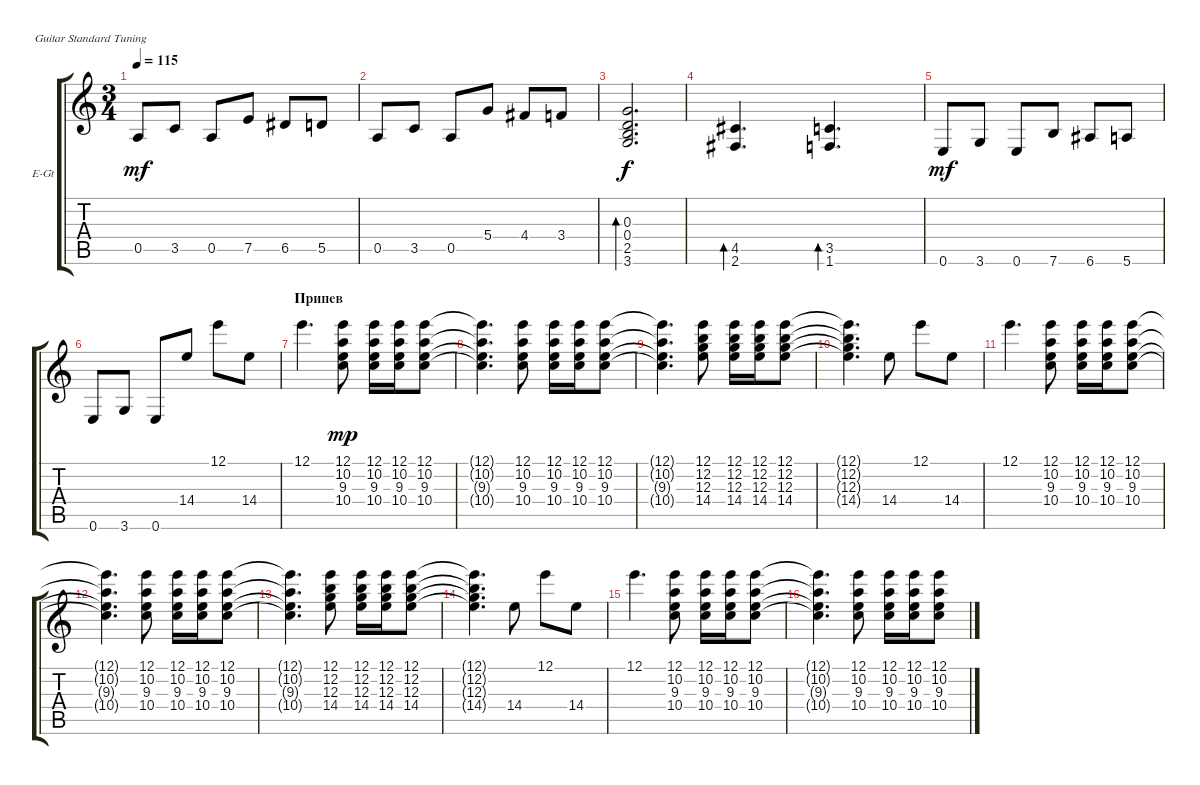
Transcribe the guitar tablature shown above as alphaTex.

\defaultSystemsLayout 4
\bracketExtendMode groupsimilarinstruments
\firstSystemTrackNameOrientation horizontal
\otherSystemsTrackNameOrientation horizontal
\track ("Г. Каспарян" "E-Gt") {mute instrument electricguitarclean}
\staff {score tabs}
\tuning (E4 B3 G3 D3 A2 E2)
\ts (3 4)
\tempo 115
\clef g2
\ks c
0.5.8{dy mf} 3.5.8 0.5.8 7.5.8 6.5.8 5.5.8 |
0.5.8 3.5.8 0.5.8 5.4.8 4.4.8 3.4.8 |
(3.6 2.5 0.4 0.3).2{d bd 61 dy f} |
(2.6 4.5).4{d bd 43} (1.6 3.5).4{d bd 41} |
0.6.8{dy mf} 3.6.8 0.6.8 7.6.8 6.6.8 5.6.8 |
0.6.8 3.6.8 0.6.8 14.4.8 12.1.8 14.4.8 |
\section ("" "Припев")
12.1.4{d} (12.1 10.2 9.3 10.4).8{dy mp} (12.1 10.4 9.3 10.2).16 (12.1 10.4 9.3 10.2).16 (12.1 10.4 9.3 10.2).8 |
(12.1{t} 10.2{t} 9.3{t} 10.4{t}).4{d} (12.1 10.4 9.3 10.2).8 (12.1 10.4 9.3 10.2).16 (12.1 10.4 9.3 10.2).16 (12.1 10.4 9.3 10.2).8 |
(10.4{t} 9.3{t} 10.2{t} 12.1{t}).4{d} (12.1 12.2 12.3 14.4).8 (12.1 14.4 12.2 12.3).16 (12.1 14.4 12.2 12.3).16 (12.1 14.4 12.2 12.3).8 |
(12.1{t} 12.2{t} 12.3{t} 14.4{t}).4{d} 14.4.8 12.1.8 14.4.8 |
12.1.4{d} (12.1 10.2 9.3 10.4).8 (12.1 10.4 9.3 10.2).16 (12.1 10.4 9.3 10.2).16 (12.1 10.4 9.3 10.2).8 |
(12.1{t} 10.2{t} 9.3{t} 10.4{t}).4{d} (12.1 10.4 9.3 10.2).8 (12.1 10.4 9.3 10.2).16 (12.1 10.4 9.3 10.2).16 (12.1 10.4 9.3 10.2).8 |
(10.4{t} 9.3{t} 10.2{t} 12.1{t}).4{d} (12.1 12.2 12.3 14.4).8 (12.1 14.4 12.2 12.3).16 (12.1 14.4 12.2 12.3).16 (12.1 14.4 12.2 12.3).8 |
(12.1{t} 12.2{t} 12.3{t} 14.4{t}).4{d} 14.4.8 12.1.8 14.4.8 |
12.1.4{d} (12.1 10.2 9.3 10.4).8 (12.1 10.4 9.3 10.2).16 (12.1 10.4 9.3 10.2).16 (12.1 10.4 9.3 10.2).8 |
(12.1{t} 10.2{t} 9.3{t} 10.4{t}).4{d} (12.1 10.4 9.3 10.2).8 (12.1 10.4 9.3 10.2).16 (12.1 10.4 9.3 10.2).16 (12.1 10.4 9.3 10.2).8
